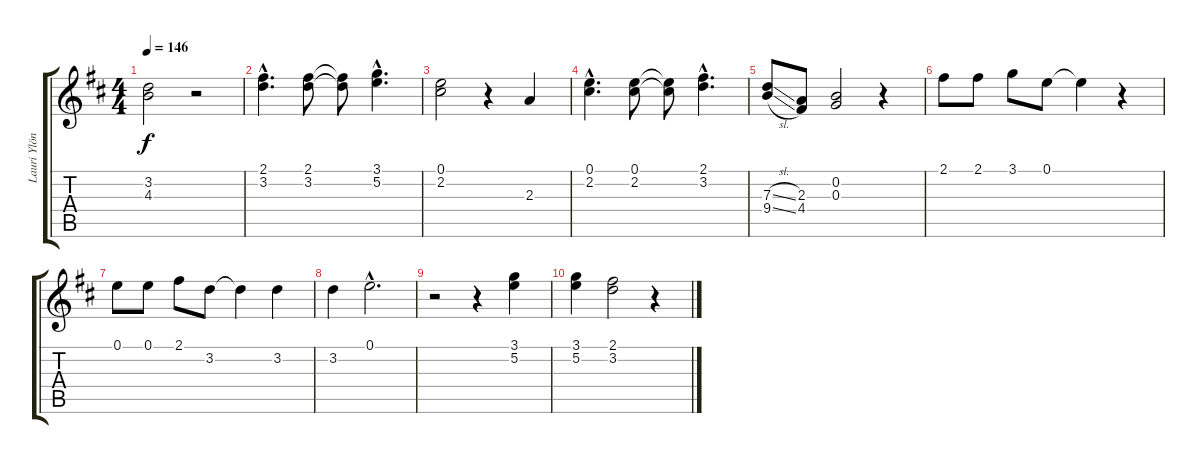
\track ("Lauri Ylönen" "Lauri Ylön") {instrument distortionguitar}
\staff {score tabs}
\tuning (E4 B3 G3 D3 A2 E2) {hide}
\ts (4 4)
\tempo 146
\clef g2
\ks d
(3.2 4.3).2{dy f} r.2 |
(2.1{hac} 3.2{hac}).4{d} (2.1 3.2).8 (2.1{t} 3.2{t}).8 (3.1{hac} 5.2{hac}).4{d} |
(0.1 2.2).2 r.4 2.3.4 |
(0.1{hac} 2.2{hac}).4{d} (0.1 2.2).8 (0.1{t} 2.2{t}).8 (2.1{hac} 3.2{hac}).4{d} |
(7.3{sl} 9.4{sl}).8 (2.3 4.4).8 (0.2 0.3).2 r.4 |
2.1.8 2.1.8 3.1.8 0.1.8 0.1{t}.4 r.4 |
0.1.8 0.1.8 2.1.8 3.2.8 3.2{t}.4 3.2.4 |
3.2.4 0.1{hac}.2{d} |
r.2 r.4 (3.1 5.2).4 |
(3.1 5.2).4 (2.1 3.2).2 r.4
